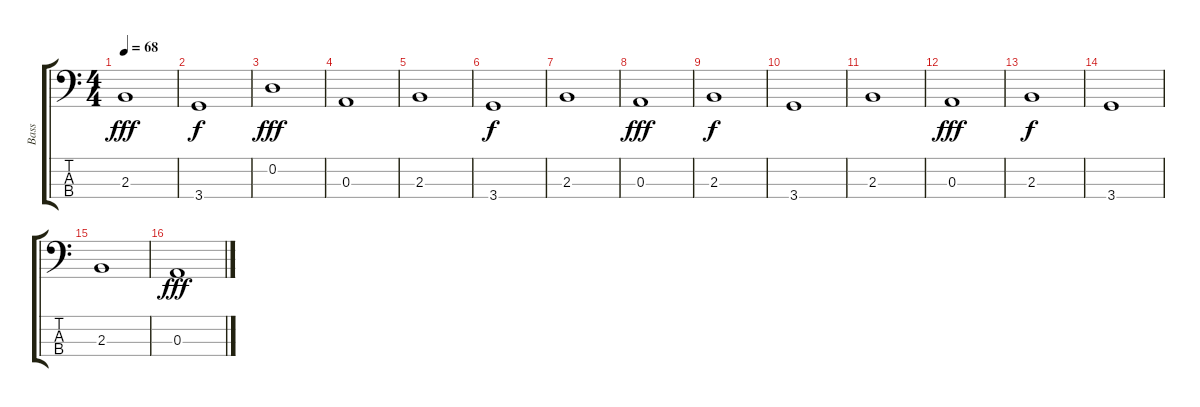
\track ("Bass" "Bass") {instrument electricbasspick}
\staff {score tabs}
\tuning (G2 D2 A1 E1) {hide}
\ts (4 4)
\tempo 68
\clef f4
\ks c
2.3.1{dy fff} |
3.4.1{dy f} |
0.2.1{dy fff} |
0.3.1 |
2.3.1 |
3.4.1{dy f} |
2.3.1 |
0.3.1{dy fff} |
2.3.1{dy f} |
3.4.1 |
2.3.1 |
0.3.1{dy fff} |
2.3.1{dy f} |
3.4.1 |
2.3.1 |
0.3.1{dy fff}
